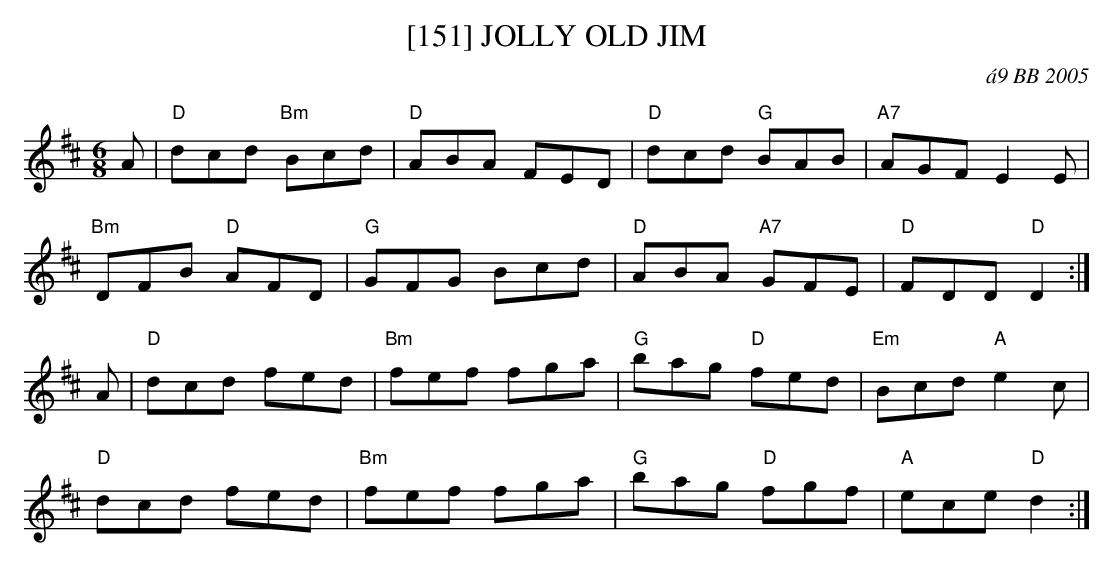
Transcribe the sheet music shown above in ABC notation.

X:1
T:[151] JOLLY OLD JIM
C:\'a9 BB 2005
L:1/8
M:6/8
Q:!/4=160
K:D
A|"D" dcd "Bm" Bcd|"D" ABA FED|"D" dcd "G" BAB|"A7" AGF E2 E|
"Bm" DFB "D"AFD|"G"GFG Bcd|"D" ABA "A7" GFE|"D" FDD "D" D2 :|
A|"D" dcd fed|"Bm" fef fga|"G" bag "D" fed|"Em" Bcd "A" e2c|
"D" dcd fed|"Bm" fef fga|"G" bag "D" fgf|"A" ece "D" d2 :|
